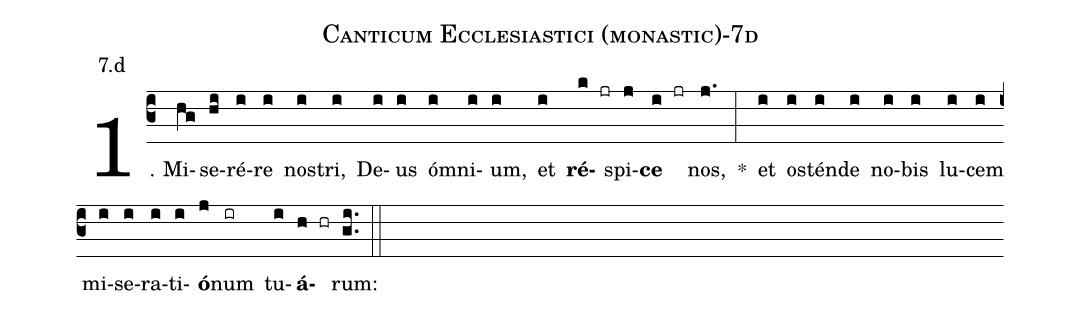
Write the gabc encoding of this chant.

name: Canticum Ecclesiastici (monastic)-7d;
annotation: 7.d;
%%
(c3)1. Mi(hg)se(hi)ré(i)re(i) nos(i)tri,(i) De(i)us(i) óm(i)ni(i)um,(i) et(i) <b>ré</b>(k jr)spi(j)<b>ce</b>(i jr) nos,(j.) *(:) et(i) os(i)tén(i)de(i) no(i)bis(i) lu(i)cem(i) mi(i)se(i)ra(i)ti(i)<b>ó</b>(j)num(ir) tu(i)<b>á</b>(h hr)rum:(gi..) (::)
